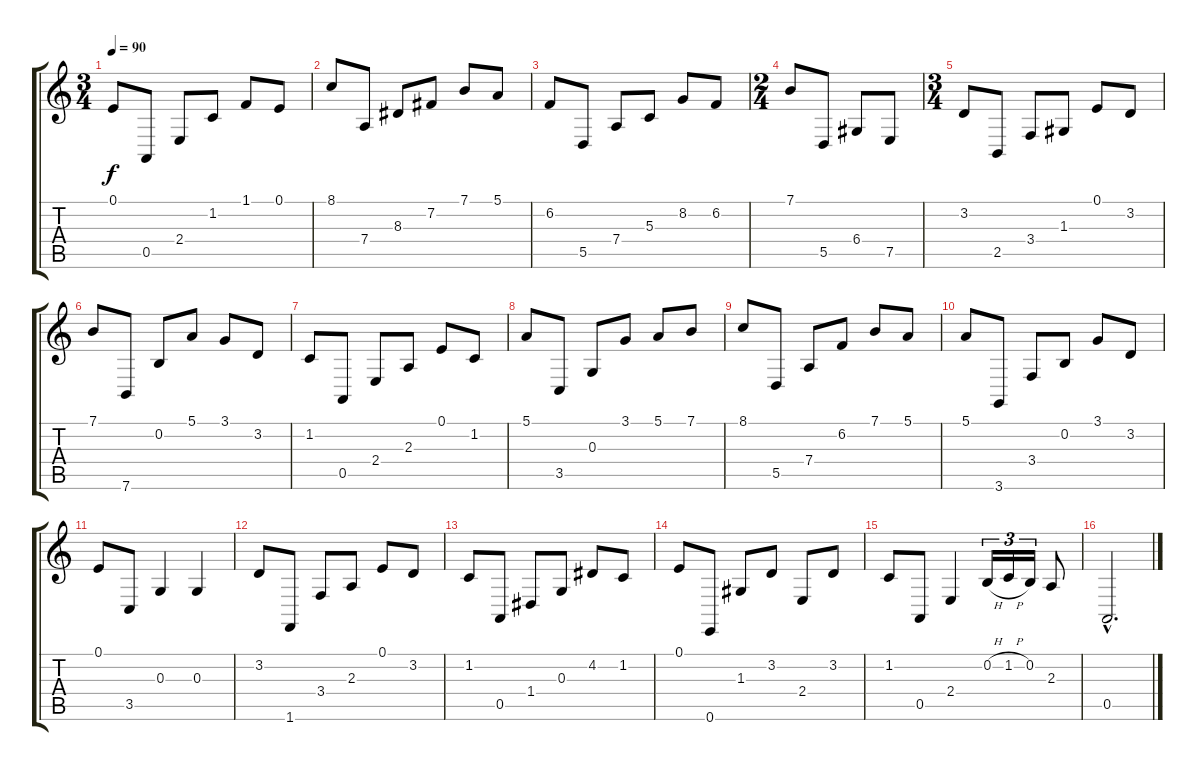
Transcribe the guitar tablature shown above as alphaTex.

\track "" {instrument orchestralharp}
\staff {score tabs}
\tuning (E4 B3 G3 D3 A2 E2) {hide}
\ts (3 4)
\tempo 90
\clef g2
\ks c
0.1.8{dy f} 0.5.8 2.4.8 1.2.8 1.1.8 0.1.8 |
8.1.8 7.4.8 8.3.8 7.2.8 7.1.8 5.1.8 |
6.2.8 5.5.8 7.4.8 5.3.8 8.2.8 6.2.8 |
\ts (2 4)
7.1.8 5.5.8 6.4.8 7.5.8 |
\ts (3 4)
3.2.8 2.5.8 3.4.8 1.3.8 0.1.8 3.2.8 |
7.1.8 7.6.8 0.2.8 5.1.8 3.1.8 3.2.8 |
1.2.8 0.5.8 2.4.8 2.3.8 0.1.8 1.2.8 |
5.1.8 3.5.8 0.3.8 3.1.8 5.1.8 7.1.8 |
8.1.8 5.5.8 7.4.8 6.2.8 7.1.8 5.1.8 |
5.1.8 3.6.8 3.4.8 0.2.8 3.1.8 3.2.8 |
0.1.8 3.5.8 0.3.4 0.3.4 |
3.2.8 1.6.8 3.4.8 2.3.8 0.1.8 3.2.8 |
1.2.8 0.5.8 1.4.8 0.3.8 4.2.8 1.2.8 |
0.1.8 0.6.8 1.3.8 3.2.8 2.4.8 3.2.8 |
1.2.8 0.5.8 2.4.4 0.2{h}.16{tu (3 2)} 1.2{h}.16{tu (3 2)} 0.2.16{tu (3 2)} 2.3.8 |
0.5{hac}.2{d}
